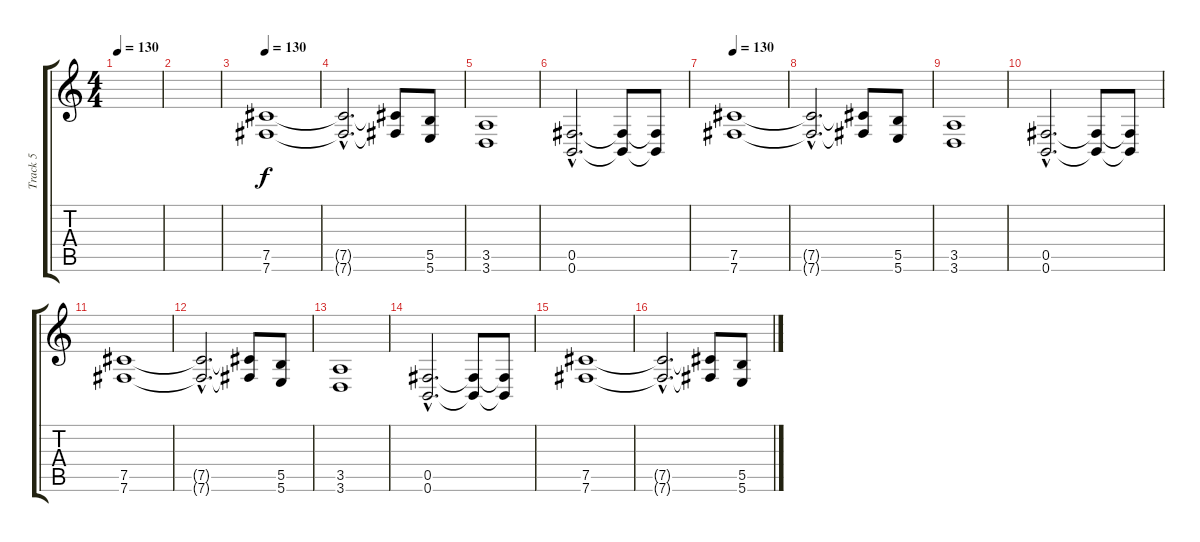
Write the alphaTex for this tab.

\track ("Track 5" "Track 5") {instrument distortionguitar}
\staff {score tabs}
\tuning (Db4 Ab3 E3 B2 Gb2 B1) {hide}
\ts (4 4)
\tempo 130
\clef g2
\ks c
|
|
\tempo 130
(7.5 7.6).1{volume 9} |
(7.5{hac t} 7.6{hac t}).2{d} (7.5{t} 7.6{t}).8 (5.5 5.6).8 |
(3.5 3.6).1 |
(0.5{hac} 0.6{hac}).2{d} (0.5{t} 0.6{t}).8 (0.5{t} 0.6{t}).8 |
\tempo 130
(7.5 7.6).1 |
(7.5{hac t} 7.6{hac t}).2{d} (7.5{t} 7.6{t}).8 (5.5 5.6).8 |
(3.5 3.6).1 |
(0.5{hac} 0.6{hac}).2{d} (0.5{t} 0.6{t}).8 (0.5{t} 0.6{t}).8 |
(7.5 7.6).1 |
(7.5{hac t} 7.6{hac t}).2{d} (7.5{t} 7.6{t}).8 (5.5 5.6).8 |
(3.5 3.6).1 |
(0.5{hac} 0.6{hac}).2{d} (0.5{t} 0.6{t}).8 (0.5{t} 0.6{t}).8 |
(7.5 7.6).1 |
(7.5{hac t} 7.6{hac t}).2{d} (7.5{t} 7.6{t}).8 (5.5 5.6).8
